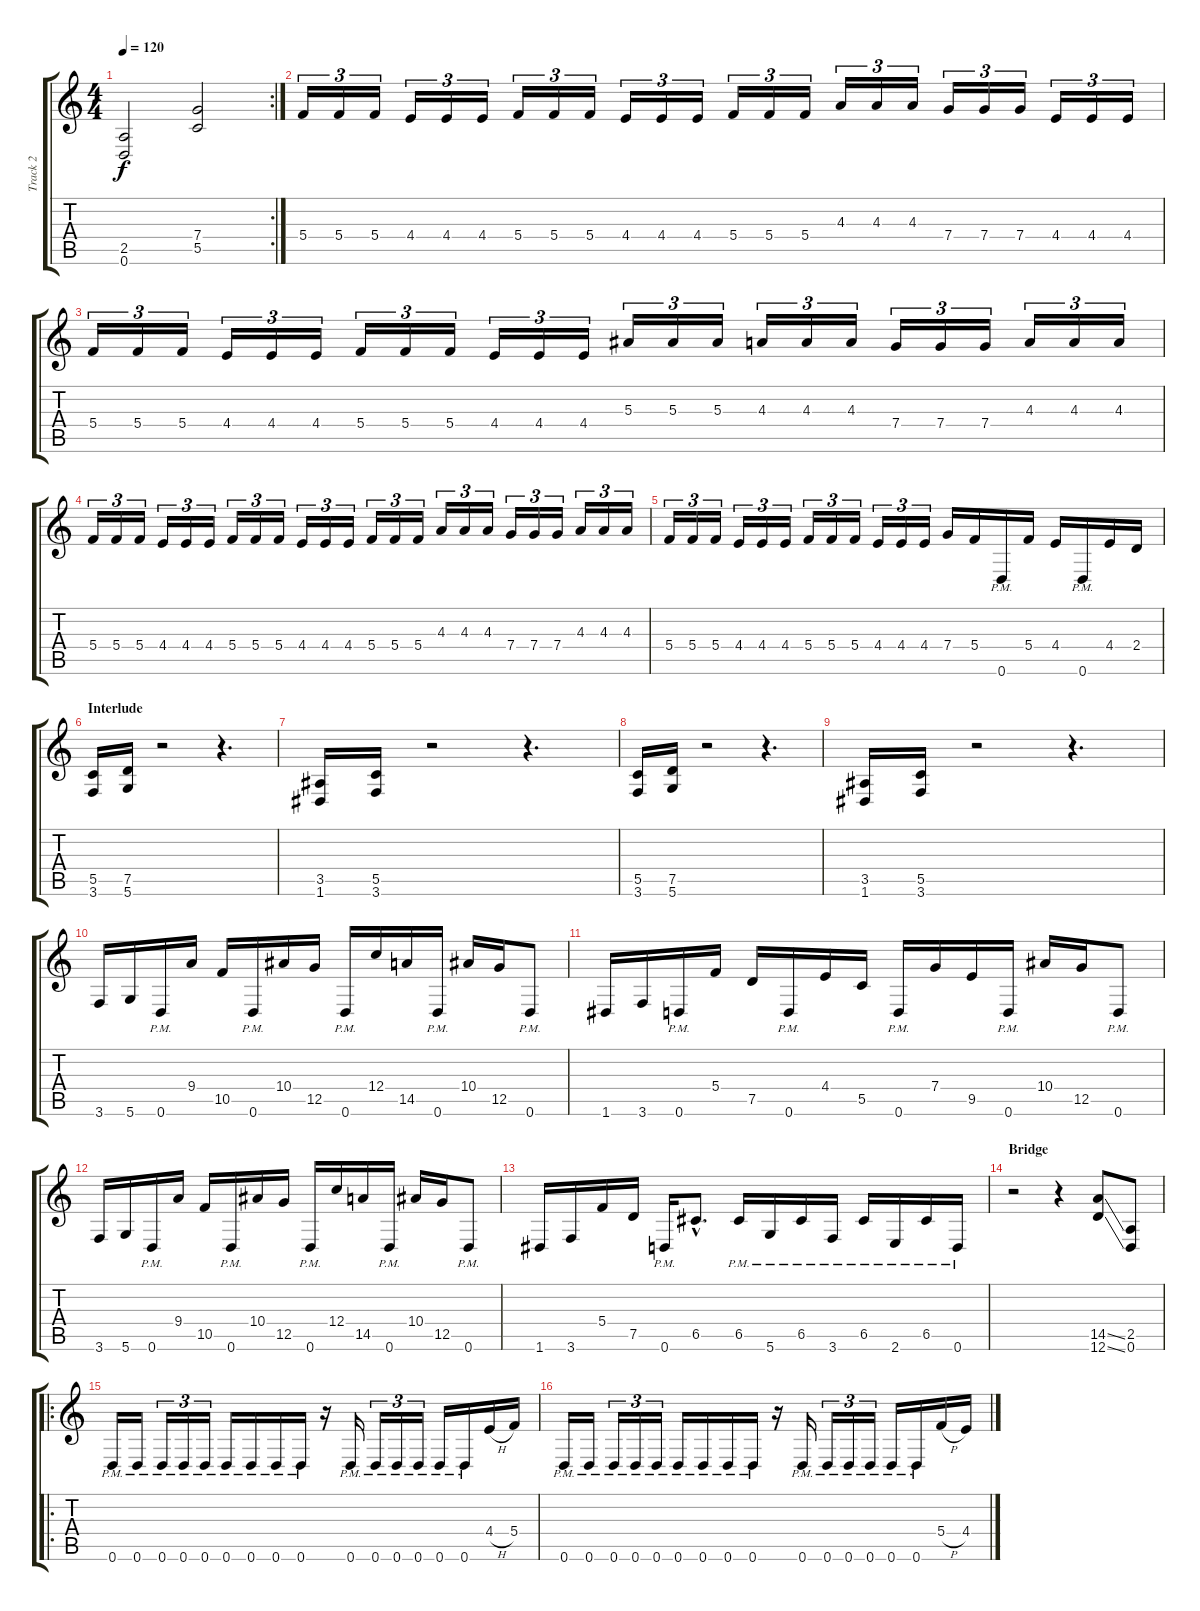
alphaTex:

\track ("Track 2" "Track 2") {instrument distortionguitar}
\staff {score tabs}
\tuning (D4 A3 F3 C3 G2 D2) {hide}
\rc 2
\ts (4 4)
\tempo 120
\clef g2
\ks c
(2.5 0.6).2{dy f} (7.4 5.5).2 |
5.4.16{tu (3 2)} 5.4.16{tu (3 2)} 5.4.16{tu (3 2)} 4.4.16{tu (3 2)} 4.4.16{tu (3 2)} 4.4.16{tu (3 2)} 5.4.16{tu (3 2)} 5.4.16{tu (3 2)} 5.4.16{tu (3 2)} 4.4.16{tu (3 2)} 4.4.16{tu (3 2)} 4.4.16{tu (3 2)} 5.4.16{tu (3 2)} 5.4.16{tu (3 2)} 5.4.16{tu (3 2)} 4.3.16{tu (3 2)} 4.3.16{tu (3 2)} 4.3.16{tu (3 2)} 7.4.16{tu (3 2)} 7.4.16{tu (3 2)} 7.4.16{tu (3 2)} 4.4.16{tu (3 2)} 4.4.16{tu (3 2)} 4.4.16{tu (3 2)} |
5.4.16{tu (3 2)} 5.4.16{tu (3 2)} 5.4.16{tu (3 2)} 4.4.16{tu (3 2)} 4.4.16{tu (3 2)} 4.4.16{tu (3 2)} 5.4.16{tu (3 2)} 5.4.16{tu (3 2)} 5.4.16{tu (3 2)} 4.4.16{tu (3 2)} 4.4.16{tu (3 2)} 4.4.16{tu (3 2)} 5.3.16{tu (3 2)} 5.3.16{tu (3 2)} 5.3.16{tu (3 2)} 4.3.16{tu (3 2)} 4.3.16{tu (3 2)} 4.3.16{tu (3 2)} 7.4.16{tu (3 2)} 7.4.16{tu (3 2)} 7.4.16{tu (3 2)} 4.3.16{tu (3 2)} 4.3.16{tu (3 2)} 4.3.16{tu (3 2)} |
5.4.16{tu (3 2)} 5.4.16{tu (3 2)} 5.4.16{tu (3 2)} 4.4.16{tu (3 2)} 4.4.16{tu (3 2)} 4.4.16{tu (3 2)} 5.4.16{tu (3 2)} 5.4.16{tu (3 2)} 5.4.16{tu (3 2)} 4.4.16{tu (3 2)} 4.4.16{tu (3 2)} 4.4.16{tu (3 2)} 5.4.16{tu (3 2)} 5.4.16{tu (3 2)} 5.4.16{tu (3 2)} 4.3.16{tu (3 2)} 4.3.16{tu (3 2)} 4.3.16{tu (3 2)} 7.4.16{tu (3 2)} 7.4.16{tu (3 2)} 7.4.16{tu (3 2)} 4.3.16{tu (3 2)} 4.3.16{tu (3 2)} 4.3.16{tu (3 2)} |
5.4.16{tu (3 2)} 5.4.16{tu (3 2)} 5.4.16{tu (3 2)} 4.4.16{tu (3 2)} 4.4.16{tu (3 2)} 4.4.16{tu (3 2)} 5.4.16{tu (3 2)} 5.4.16{tu (3 2)} 5.4.16{tu (3 2)} 4.4.16{tu (3 2)} 4.4.16{tu (3 2)} 4.4.16{tu (3 2)} 7.4.16 5.4.16 0.6{pm}.16 5.4.16 4.4.16 0.6{pm}.16 4.4.16 2.4.16 |
\section ("" "Interlude")
(5.5 3.6).16 (7.5 5.6).16 r.2 r.4{d} |
(3.5 1.6).16 (5.5 3.6).16 r.2 r.4{d} |
(5.5 3.6).16 (7.5 5.6).16 r.2 r.4{d} |
(3.5 1.6).16 (5.5 3.6).16 r.2 r.4{d} |
3.6.16 5.6.16 0.6{pm}.16 9.4.16 10.5.16 0.6{pm}.16 10.4.16 12.5.16 0.6{pm}.16 12.4.16 14.5.16 0.6{pm}.16 10.4.16 12.5.16 0.6{pm}.8 |
1.6.16 3.6.16 0.6{pm}.16 5.4.16 7.5.16 0.6{pm}.16 4.4.16 5.5.16 0.6{pm}.16 7.4.16 9.5.16 0.6{pm}.16 10.4.16 12.5.16 0.6{pm}.8 |
3.6.16 5.6.16 0.6{pm}.16 9.4.16 10.5.16 0.6{pm}.16 10.4.16 12.5.16 0.6{pm}.16 12.4.16 14.5.16 0.6{pm}.16 10.4.16 12.5.16 0.6{pm}.8 |
1.6.16 3.6.16 5.4.16 7.5.16 0.6{pm}.16 6.5{hac}.8{d} 6.5{pm}.16 5.6{pm}.16 6.5{pm}.16 3.6{pm}.16 6.5{pm}.16 2.6{pm}.16 6.5{pm}.16 0.6{pm}.16 |
\section ("" "Bridge")
r.2 r.4 (14.5{ss} 12.6{ss}).8 (2.5 0.6).8 |
\ro
0.6{pm}.16 0.6{pm}.16 0.6{pm}.16{tu (3 2)} 0.6{pm}.16{tu (3 2)} 0.6{pm}.16{tu (3 2)} 0.6{pm}.16 0.6{pm}.16 0.6{pm}.16 0.6{pm}.16 r.16 0.6{pm}.16 0.6{pm}.16{tu (3 2)} 0.6{pm}.16{tu (3 2)} 0.6{pm}.16{tu (3 2)} 0.6{pm}.16 0.6{pm}.16 4.4{h}.16 5.4.16 |
0.6{pm}.16 0.6{pm}.16 0.6{pm}.16{tu (3 2)} 0.6{pm}.16{tu (3 2)} 0.6{pm}.16{tu (3 2)} 0.6{pm}.16 0.6{pm}.16 0.6{pm}.16 0.6{pm}.16 r.16 0.6{pm}.16 0.6{pm}.16{tu (3 2)} 0.6{pm}.16{tu (3 2)} 0.6{pm}.16{tu (3 2)} 0.6{pm}.16 0.6{pm}.16 5.4{h}.16 4.4.16
